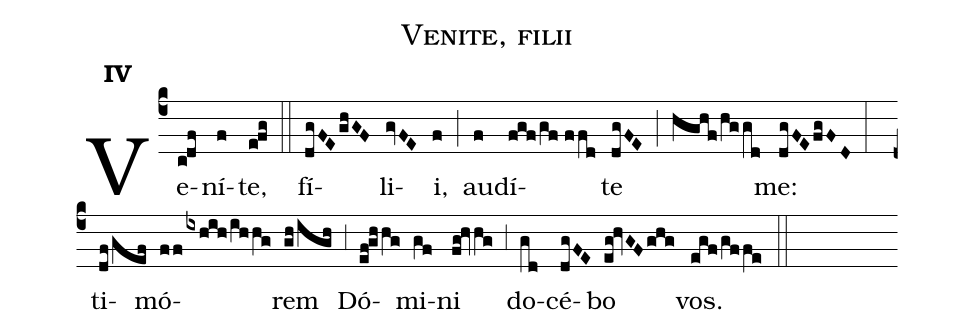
name:Venite, filii;
mode:IV;
office-part:Offertoria;
%%
(c4) Ve(c!df)ní(f)te,(e!fg) (::) fí(dgFE/ghGF)li(gvFE)i,(f) (;) au(f)dí(fgf/gf//ffd)te(dgFE) (;) (hghf/hggd) me:(dgFE/fgFD) (:) ti(df/gef)mó(ff/ixhih/ihhg)rem(gh/igh) (,3) Dó(ef!ghhg)mi(gf)ni(fg!hvhg) (,3) do(gd)cé(dgFE)bo(eg!hvGF/ghg) vos.(egf/gffe) (::)
